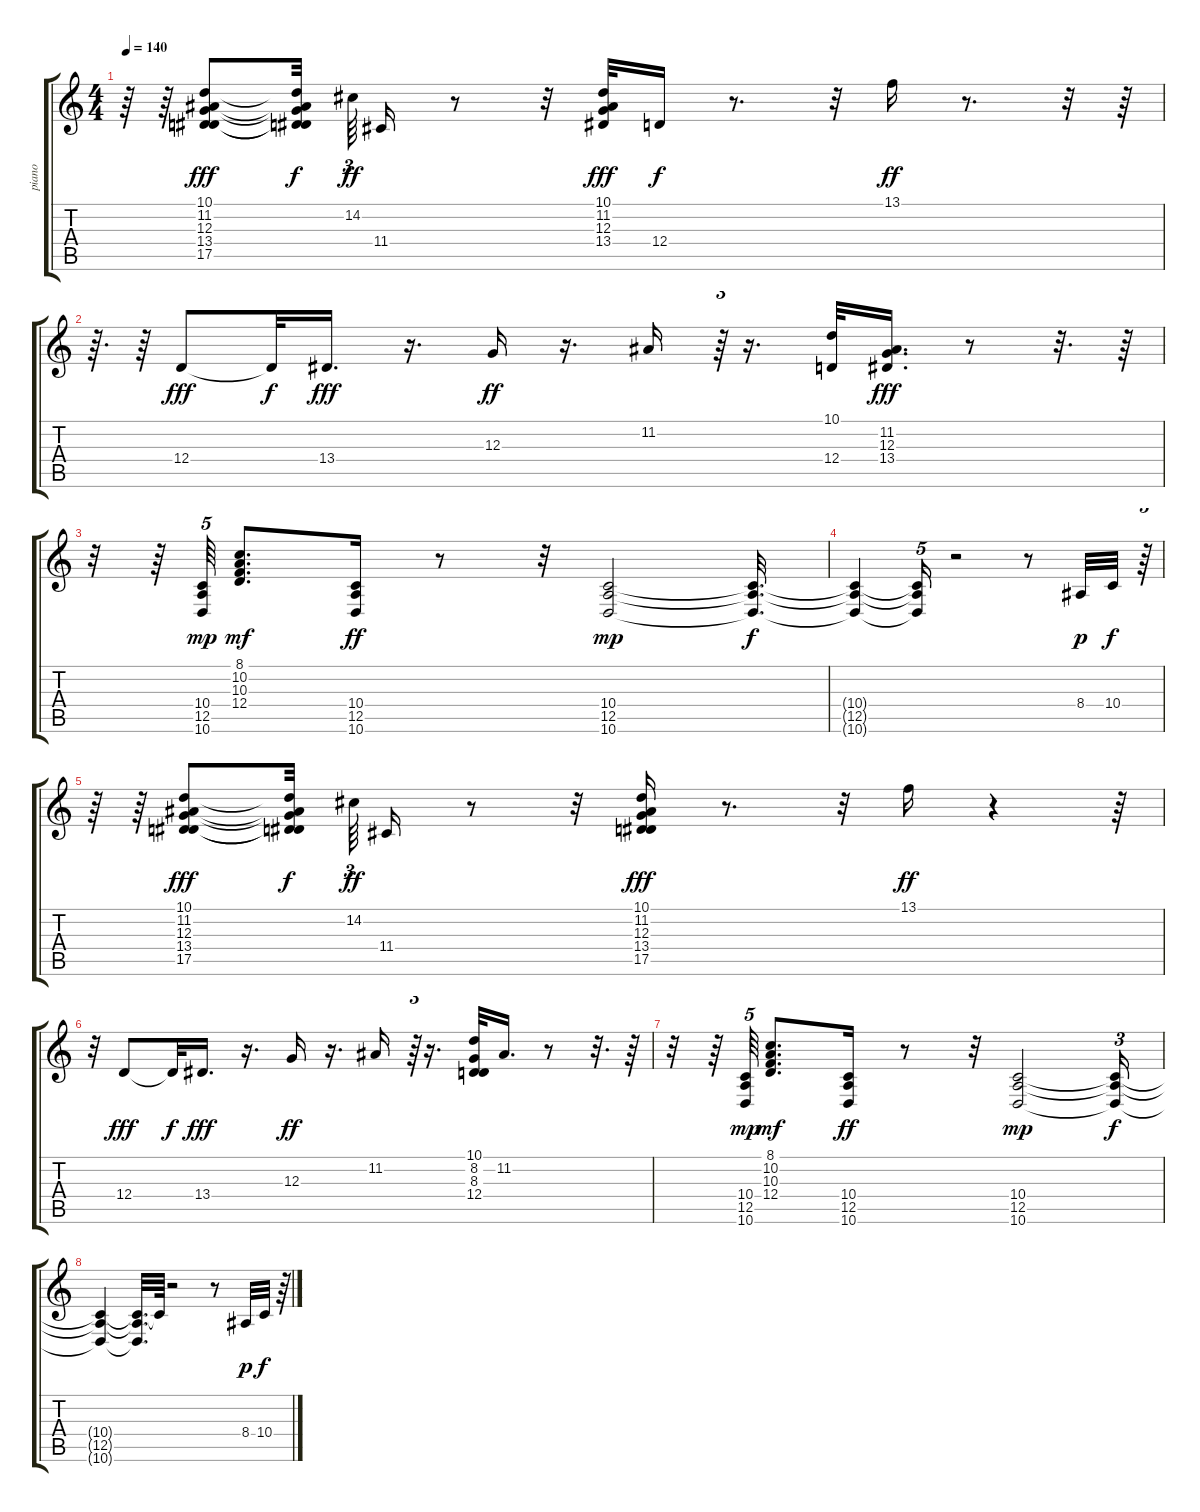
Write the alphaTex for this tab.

\track ("piano" "piano") {instrument acousticgrandpiano}
\staff {score tabs}
\tuning (E4 B3 G3 D3 A2 E2) {hide}
\ts (4 4)
\tempo 140
\clef g2
\ks c
r.64{dy f} r.64 (10.1 11.2 12.3 13.4 17.5).8{dy fff} (10.1{t} 11.2{t} 12.3{t} 13.4{t} 17.5{t}).32{dy f beam splitsecondary} 14.2.64{tu (3 2) dy ff} 11.4.16 r.8 r.32 (10.1 11.2 12.3 13.4).32{dy fff} 12.4.16{dy f} r.8{d} r.32 13.1.16{dy ff} r.8{d} r.32 r.64 |
r.64{d} r.64 12.4.8{dy fff} 12.4{t}.32{dy f} 13.4.16{d dy fff} r.16{d} 12.3.16{dy ff} r.16{d} 11.2.16 r.64{tu (3 2)} r.16{d} (10.1 12.4).32 (11.2 12.3 13.4).16{d dy fff} r.8 r.32{d} r.64 |
r.32 r.64 (10.4 12.5 10.6).64{tu (5 4) dy mp} (8.1 10.2 10.3 12.4).8{d dy mf} (10.4 12.5 10.6).16{dy ff} r.8 r.32 (10.4 12.5 10.6).2{dy mp} (10.4{t} 12.5{t} 10.6{t}).32{d dy f} |
(10.4{t} 12.5{t} 10.6{t}).4 (10.4{t} 12.5{t} 10.6{t}).16{tu (5 4)} r.2 r.8 8.4.32{dy p} 10.4.32{dy f} r.64{tu (5 4)} |
r.64 r.64 (10.1 11.2 12.3 13.4 17.5).8{dy fff} (10.1{t} 11.2{t} 12.3{t} 13.4{t} 17.5{t}).32{dy f beam splitsecondary} 14.2.64{tu (3 2) dy ff} 11.4.16 r.8 r.32 (10.1 11.2 12.3 13.4 17.5).16{dy fff} r.8{d} r.32 13.1.16{dy ff} r.4 r.64 |
r.32 12.4.8{dy fff} 12.4{t}.32{dy f} 13.4.16{d dy fff} r.16{d} 12.3.16{dy ff} r.16{d} 11.2.16 r.64{tu (3 2)} r.16{d} (10.1 8.2 8.3 12.4).32 11.2.16{d} r.8 r.32{d} r.64 |
r.32 r.64 (10.4 12.5 10.6).64{tu (5 4) dy mp} (8.1 10.2 10.3 12.4).8{d dy mf} (10.4 12.5 10.6).16{dy ff} r.8 r.32 (10.4 12.5 10.6).2{dy mp} (10.4{t} 12.5{t} 10.6{t}).16{tu (3 2) dy f} |
(10.4{t} 12.5{t} 10.6{t}).4 (10.4{t} 12.5{t} 10.6{t}).32{d} 10.4{t}.64 r.2 r.8 8.4.32{dy p} 10.4.32{dy f} r.64{tu (3 2)}
